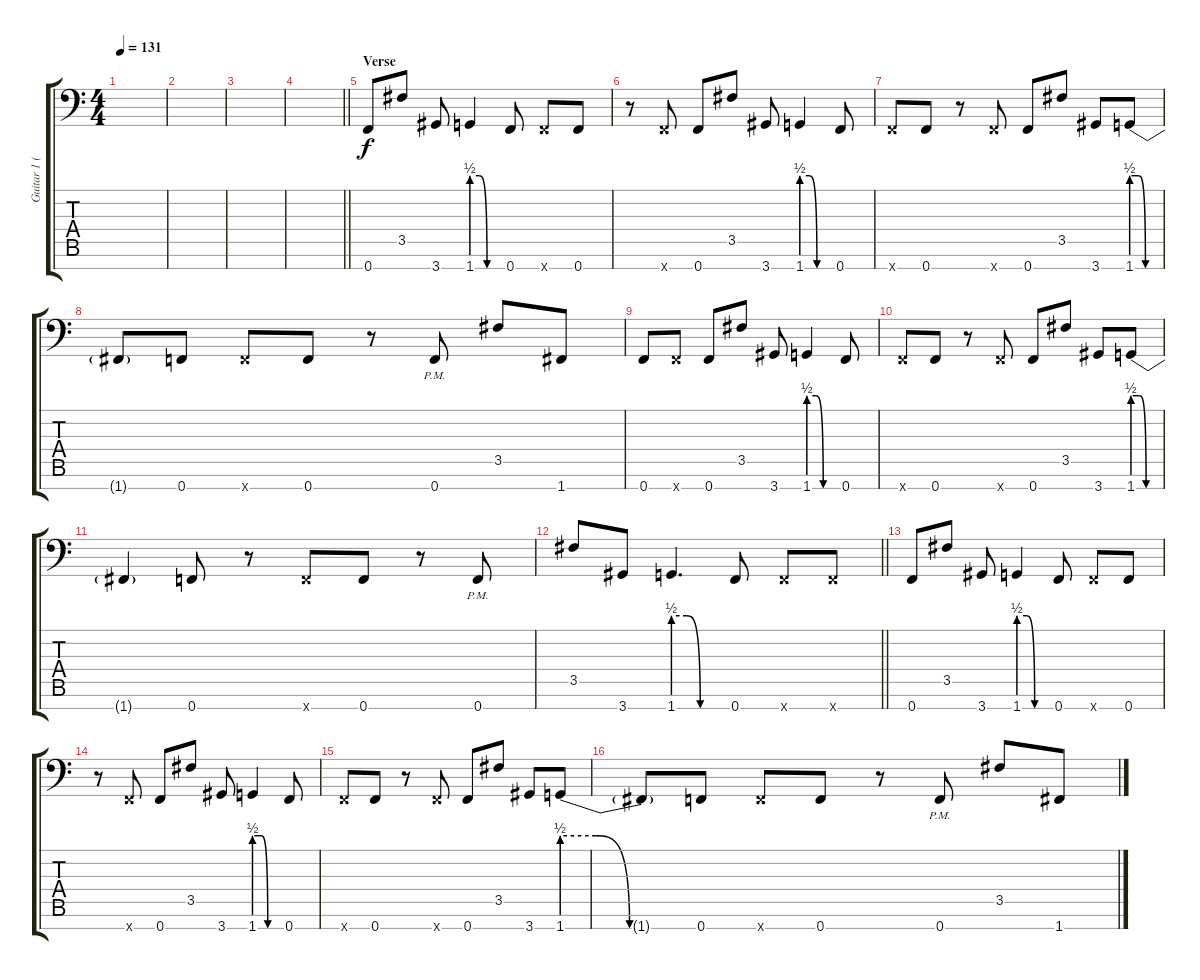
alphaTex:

\track ("Guitar 1 (Fredrik Thordendal)" "Guitar 1 (") {instrument overdrivenguitar}
\staff {score tabs}
\tuning (Bb3 F3 Db3 Ab2 Eb2 Bb1 F1) {hide}
\ts (4 4)
\tempo 131
\clef f4
\ks c
|
|
|
\barLineRight lightlight
|
\section ("" "Verse")
0.7.8 3.5.8 3.7.8 1.7{be (custom 0 2 15 2 30 0 60 0)}.4 0.7.8 0.7{x}.8 0.7.8 |
r.8 0.7{x}.8 0.7.8 3.5.8 3.7.8 1.7{be (custom 0 2 15 2 30 0 60 0)}.4 0.7.8 |
0.7{x}.8 0.7.8 r.8 0.7{x}.8 0.7.8 3.5.8 3.7.8 1.7{be (custom 0 2 15 2 30 0 60 0)}.8 |
1.7{t}.8 0.7.8 0.7{x}.8 0.7.8 r.8 0.7{pm}.8 3.5.8 1.7.8 |
0.7.8 0.7{x}.8 0.7.8 3.5.8 3.7.8 1.7{be (custom 0 2 15 2 30 0 60 0)}.4 0.7.8 |
0.7{x}.8 0.7.8 r.8 0.7{x}.8 0.7.8 3.5.8 3.7.8 1.7{be (custom 0 2 15 2 30 0 60 0)}.8 |
1.7{t}.4 0.7.8 r.8 0.7{x}.8 0.7.8 r.8 0.7{pm}.8 |
\barLineRight lightlight
3.5.8 3.7.8 1.7{be (custom 0 2 15 2 30 0 60 0)}.4{d} 0.7.8 0.7{x}.8 0.7{x}.8 |
0.7.8 3.5.8 3.7.8 1.7{be (custom 0 2 15 2 30 0 60 0)}.4 0.7.8 0.7{x}.8 0.7.8 |
r.8 0.7{x}.8 0.7.8 3.5.8 3.7.8 1.7{be (custom 0 2 15 2 30 0 60 0)}.4 0.7.8 |
0.7{x}.8 0.7.8 r.8 0.7{x}.8 0.7.8 3.5.8 3.7.8 1.7{be (custom 0 2 15 2 30 0 60 0)}.8 |
1.7{t}.8 0.7.8 0.7{x}.8 0.7.8 r.8 0.7{pm}.8 3.5.8 1.7.8
